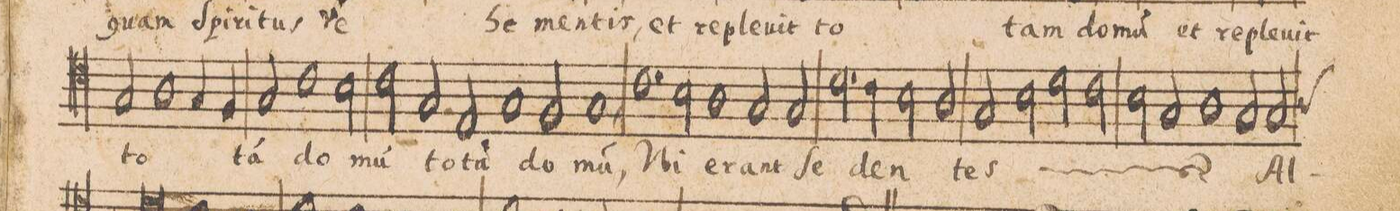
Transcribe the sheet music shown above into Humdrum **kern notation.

**kern	**text
*I"TENOR.	*
*clefC4	*
*k[]	*
*met(C|)	*
*M2/1	*
2G/	to-
1A	.
4G/	.
4F/	.
=43-	=43-
2G/	-ta(m)
1c	do-
2B\	.
=44-	=44-
2c\	-mu(m)
2G/	to-
2E/	-ta(m)
1G/	do-
=45-	=45-
2F/	.
1G	-mu(m),
=46-	=46-
1.c	V-
2B\	-bi
=47-	=47-
1A	e-
2G/	-rant
2G/	ſe-
=48-	=48-
2.d\	-den-
4c\	.
2B\	.
2A/	.
=49-	=49-
2G/	-tes
*	*ij
2B\	V-
2d\	-bi
2c\	e-
=50-	=50-
2B\	-rant
2G/	ſe-
1A	-den-
=51-	=51-
2G/	-tes
*	*Xij
2G/	Al-
*custos:A	*
*lig	*
*-	*-
